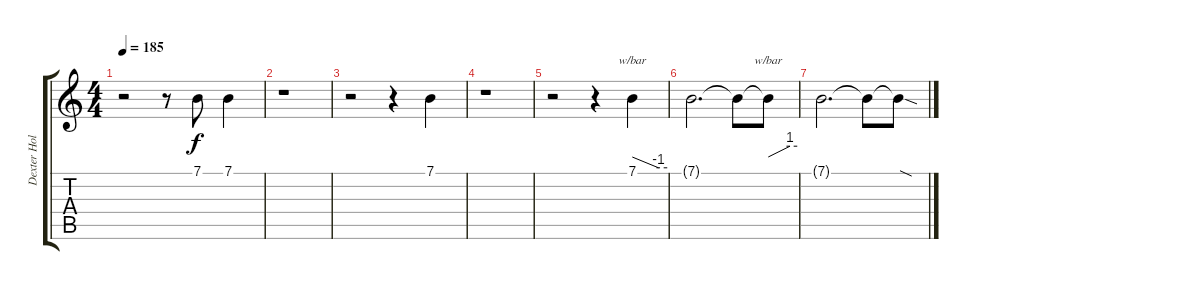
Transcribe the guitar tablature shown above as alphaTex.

\track ("Dexter Holland - Lead Vocals" "Dexter Hol") {instrument mutedtrumpet}
\staff {score tabs}
\tuning (E4 B3 G3 D3 A2 E2) {hide}
\ts (4 4)
\tempo 185
\clef g2
\ks c
r.2{dy f} r.8 7.1.8 7.1.4 |
r.1 |
r.2 r.4 7.1.4 |
r.1 |
r.2 r.4 7.1.4{tbe (custom default 0 0 45 -4 60 -4)} |
7.1{t}.2{d} 7.1{t}.8 7.1{t}.8{tbe (custom default 0 0 45 4 60 4)} |
7.1{t}.2{d} 7.1{t}.8 7.1{sod t}.8
